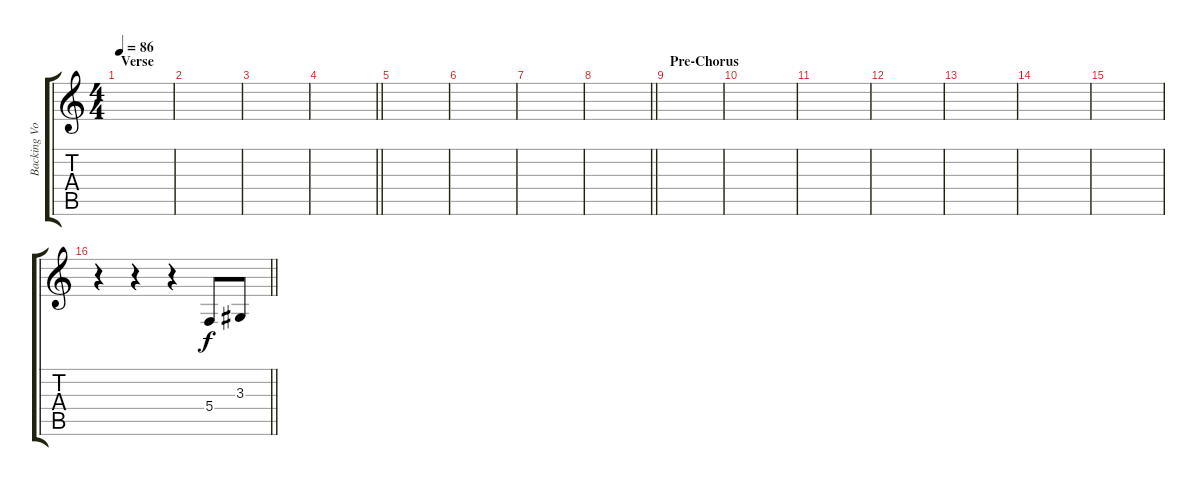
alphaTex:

\track ("Backing Vocals" "Backing Vo") {instrument lead6voice}
\staff {score tabs}
\tuning (D4 A3 F3 C3 G2 D2) {hide}
\ts (4 4)
\section ("" "Verse")
\tempo 86
\clef g2
\ks c
|
|
|
\barLineRight lightlight
|
|
|
|
\barLineRight lightlight
|
\section ("" "Pre-Chorus")
|
|
|
|
|
|
|
\barLineRight lightlight
r.4 r.4 r.4 5.4.8 3.3.8
